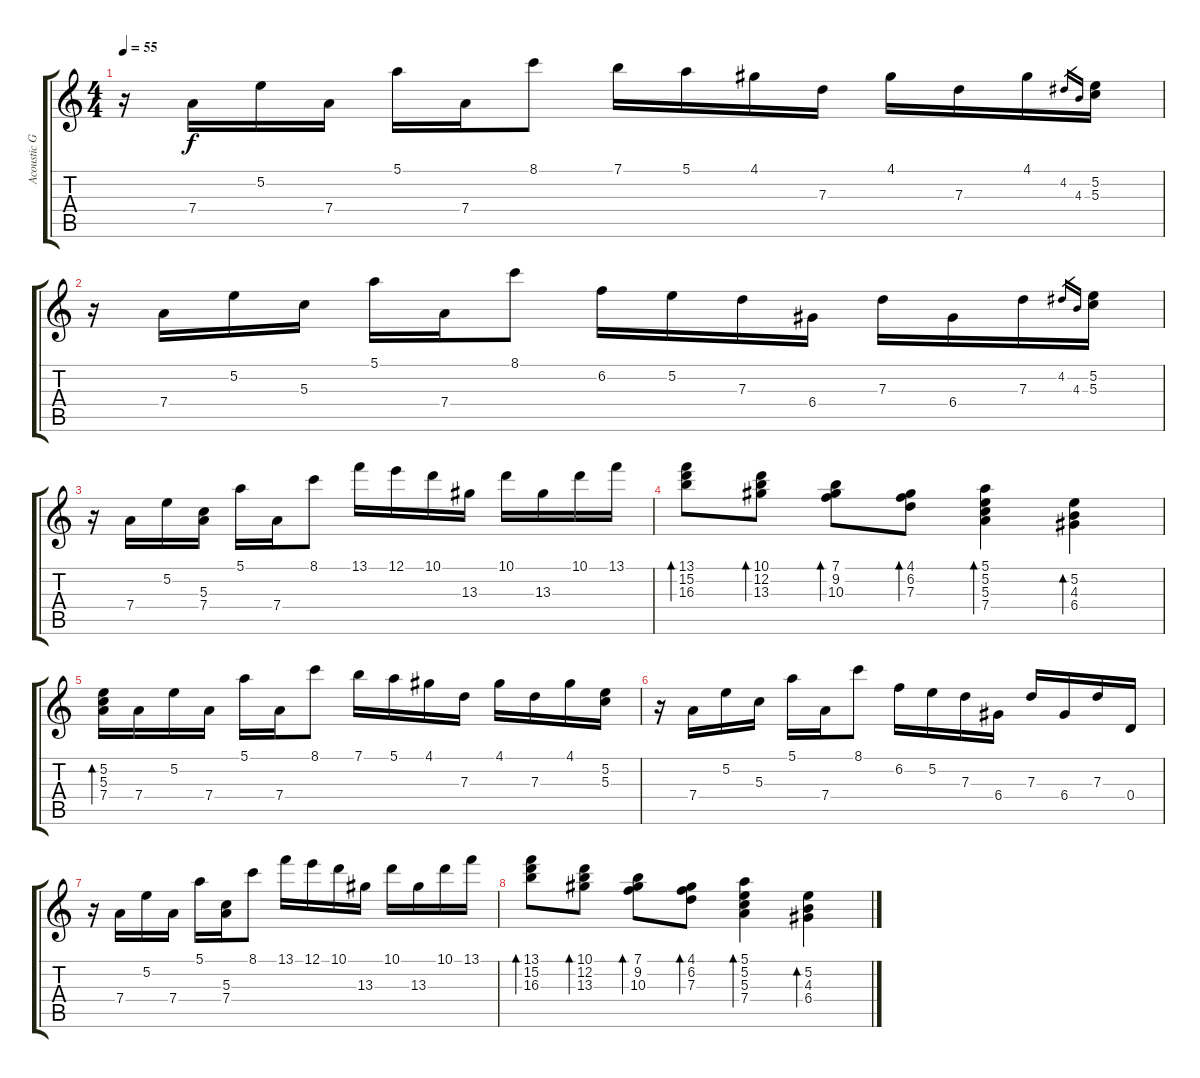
\track ("Acoustic Guitar" "Acoustic G") {instrument acousticguitarsteel}
\staff {score tabs}
\tuning (E4 B3 G3 D3 A2 E2) {hide}
\ts (4 4)
\tempo 55
\clef g2
\ks c
r.16{dy f instrument acousticguitarsteel} 7.4.16 5.2.16 7.4.16 5.1.16 7.4.16 8.1.8 7.1.16 5.1.16 4.1.16 7.3.16 4.1.16 7.3.16 4.1.16 4.2.16{gr} 4.3.16{gr} (5.2 5.3).16 |
r.16 7.4.16 5.2.16 5.3.16 5.1.16 7.4.16 8.1.8 6.2.16 5.2.16 7.3.16 6.4.16 7.3.16 6.4.16 7.3.16 4.2.16{gr} 4.3.16{gr} (5.2 5.3).16 |
r.16 7.4.16 5.2.16 (5.3 7.4).16 5.1.16 7.4.16 8.1.8 13.1.16 12.1.16 10.1.16 13.3.16 10.1.16 13.3.16 10.1.16 13.1.16 |
(13.1 15.2 16.3).8{bd 240} (10.1 12.2 13.3).8{bd 240} (7.1 9.2 10.3).8{bd 240} (4.1 6.2 7.3).8{bd 240} (5.1 5.2 5.3 7.4).4{bd 240} (5.2 4.3 6.4).4{bd 240} |
(5.2 5.3 7.4).16{bd 240} 7.4.16 5.2.16 7.4.16 5.1.16 7.4.16 8.1.8 7.1.16 5.1.16 4.1.16 7.3.16 4.1.16 7.3.16 4.1.16 (5.2 5.3).16 |
r.16 7.4.16 5.2.16 5.3.16 5.1.16 7.4.16 8.1.8 6.2.16 5.2.16 7.3.16 6.4.16 7.3.16 6.4.16 7.3.16 0.4.16 |
r.16 7.4.16 5.2.16 7.4.16 5.1.16 (5.3 7.4).16 8.1.8 13.1.16 12.1.16 10.1.16 13.3.16 10.1.16 13.3.16 10.1.16 13.1.16 |
(13.1 15.2 16.3).8{bd 240} (10.1 12.2 13.3).8{bd 240} (7.1 9.2 10.3).8{bd 240} (4.1 6.2 7.3).8{bd 240} (5.1 5.2 5.3 7.4).4{bd 240} (5.2 4.3 6.4).4{bd 240}
